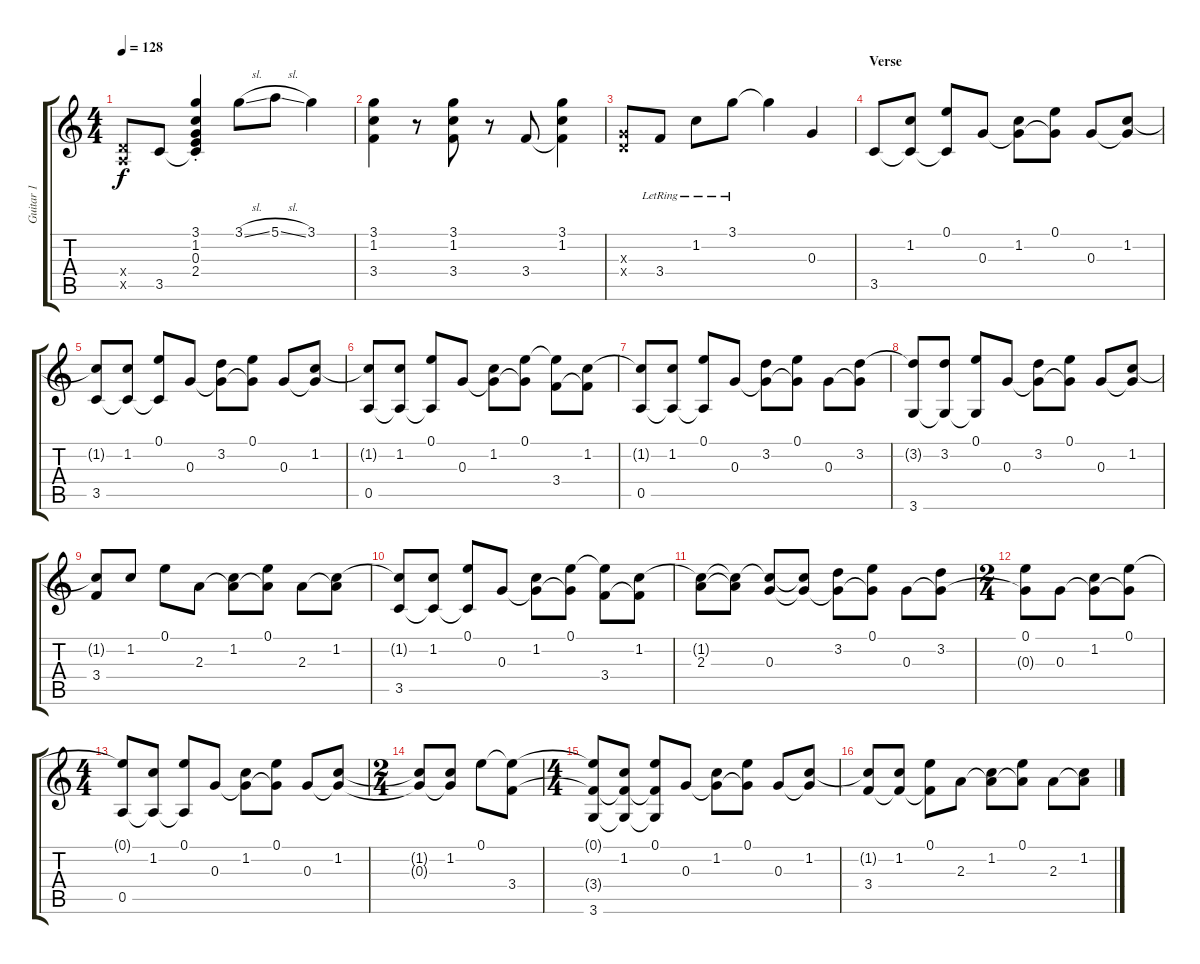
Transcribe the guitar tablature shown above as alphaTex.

\track ("Guitar 1" "Guitar 1") {instrument acousticguitarnylon}
\staff {score tabs}
\tuning (E4 B3 G3 D3 A2 E2) {hide}
\ts (4 4)
\tempo 128
\clef g2
\ks c
(0.4{x} 0.5{x}).8{dy f} 3.5.8 (3.1{st} 1.2{st} 0.3{st} 2.4{st} 3.5{t}).4 3.1{sl}.8 5.1{sl}.8 3.1.4 |
(3.1 1.2 3.4).4 r.8 (3.1 1.2 3.4).8 r.8 3.4.8 (3.1 1.2 3.4{t}).4 |
(0.3{x} 0.4{x}).8 3.4{lr}.8 1.2{lr}.8 3.1{lr}.8 3.1{t}.4 0.3.4 |
\section ("" "Verse")
3.5.8 (1.2 3.5{t}).8 (0.1 3.5{t}).8 0.3.8 (1.2 0.3{t}).8 (0.1 0.3{t}).8 0.3.8 (1.2 0.3{t}).8 |
(1.2{t} 3.5).8 (1.2 3.5{t}).8 (0.1 3.5{t}).8 0.3.8 (3.2 0.3{t}).8 (0.1 0.3{t}).8 0.3.8 (1.2 0.3{t}).8 |
(1.2{t} 0.5).8 (1.2 0.5{t}).8 (0.1 0.5{t}).8 0.3.8 (1.2 0.3{t}).8 (0.1 0.3{t}).8 (0.1{t} 3.4).8 (1.2 3.4{t}).8 |
(1.2{t} 0.5).8 (1.2 0.5{t}).8 (0.1 0.5{t}).8 0.3.8 (3.2 0.3{t}).8 (0.1 0.3{t}).8 0.3.8 (3.2 0.3{t}).8 |
(3.2{t} 3.6).8 (3.2 3.6{t}).8 (0.1 3.6{t}).8 0.3.8 (3.2 0.3{t}).8 (0.1 0.3{t}).8 0.3.8 (1.2 0.3{t}).8 |
(1.2{t} 3.4).8 1.2.8 0.1.8 2.3.8 (1.2 2.3{t}).8 (0.1 2.3{t}).8 2.3.8 (1.2 2.3{t}).8 |
(1.2{t} 3.5).8 (1.2 3.5{t}).8 (0.1 3.5{t}).8 0.3.8 (1.2 0.3{t}).8 (0.1 0.3{t}).8 (0.1{t} 3.4).8 (1.2 3.4{t}).8 |
(1.2{t} 2.3).8 (1.2{t} 2.3{t}).8 (1.2{t} 0.3).8 (1.2{t} 0.3{t}).8 (3.2 0.3{t}).8 (0.1 0.3{t}).8 0.3.8 (3.2 0.3{t}).8 |
\ts (2 4)
(0.1 0.3{t}).8 0.3.8 (1.2 0.3{t}).8 (0.1 0.3{t}).8 |
\ts (4 4)
(0.1{t} 0.5).8 (1.2 0.5{t}).8 (0.1 0.5{t}).8 0.3.8 (1.2 0.3{t}).8 (0.1 0.3{t}).8 0.3.8 (1.2 0.3{t}).8 |
\ts (2 4)
(1.2{t} 0.3{t}).8 (1.2 0.3{t}).8 0.1.8 (0.1{t} 3.4).8 |
\ts (4 4)
(0.1{t} 3.4{t} 3.6).8 (1.2 3.4{t} 3.6{t}).8 (0.1 3.4{t} 3.6{t}).8 0.3.8 (1.2 0.3{t}).8 (0.1 0.3{t}).8 0.3.8 (1.2 0.3{t}).8 |
(1.2{t} 3.4).8 (1.2 3.4{t}).8 (0.1 3.4{t}).8 2.3.8 (1.2 2.3{t}).8 (0.1 2.3{t}).8 2.3.8 (1.2 2.3{t}).8
